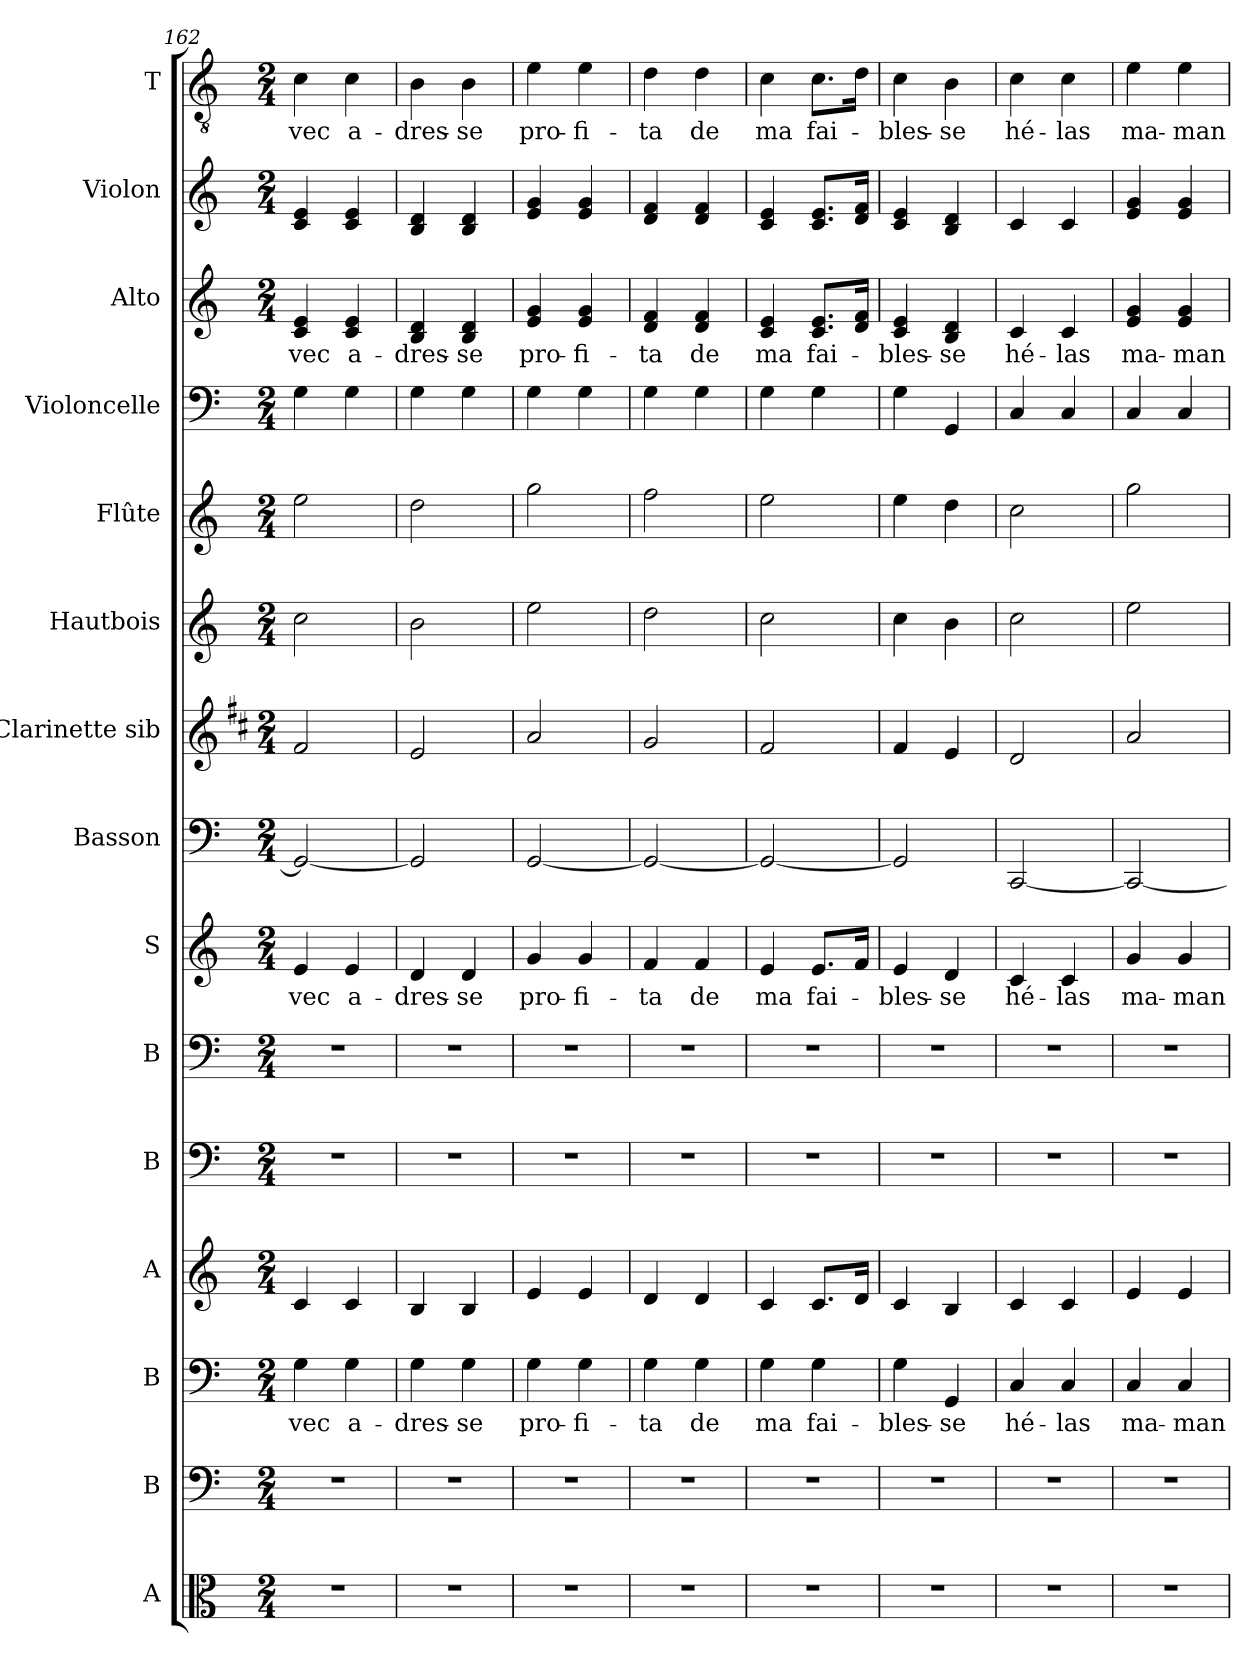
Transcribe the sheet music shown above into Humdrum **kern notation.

**kern	**kern	**kern	**text	**kern	**kern	**kern	**kern	**text	**kern	**kern	**kern	**kern	**kern	**kern	**text	**kern	**kern	**text
*part15	*part14	*part13	*part13	*part12	*part11	*part10	*part9	*part9	*part8	*part7	*part6	*part5	*part4	*part3	*part3	*part2	*part1	*part1
*staff15	*staff14	*staff13	*staff13	*staff12	*staff11	*staff10	*staff9	*staff9	*staff8	*staff7	*staff6	*staff5	*staff4	*staff3	*staff3	*staff2	*staff1	*staff1
*I"A	*I"B	*I"B	*	*I"A	*I"B	*I"B	*I"S	*	*I"Basson	*I"Clarinette sib	*I"Hautbois	*I"Flûte	*I"Violoncelle	*I"Alto	*	*I"Violon	*I"T	*
*I'A	*I'B	*I'B	*	*I'A	*I'B	*I'B	*I'S	*	*I'Bsn.	*I'Cl. Sib	*I'Hb.	*I'Fl.	*I'Vc.	*I'A	*	*I'Vln.	*I'T	*
*clefC3	*clefF4	*clefF4	*	*clefG2	*clefF4	*clefF4	*clefG2	*	*clefF4	*clefG2	*clefG2	*clefG2	*clefF4	*clefG2	*	*clefG2	*clefGv2	*
*	*	*	*	*	*	*	*	*	*	*ITrd1c2	*	*	*	*	*	*	*	*
*k[]	*k[]	*k[]	*	*k[]	*k[]	*k[]	*k[]	*	*k[]	*k[]	*k[]	*k[]	*k[]	*k[]	*	*k[]	*k[]	*
*C:	*C:	*C:	*	*C:	*C:	*C:	*C:	*	*C:	*C:	*C:	*C:	*C:	*C:	*	*C:	*C:	*
*M2/4	*M2/4	*M2/4	*	*M2/4	*M2/4	*M2/4	*M2/4	*	*M2/4	*M2/4	*M2/4	*M2/4	*M2/4	*M2/4	*	*M2/4	*M2/4	*
=162	=162	=162	=162	=162	=162	=162	=162	=162	=162	=162	=162	=162	=162	=162	=162	=162	=162	=162
!	!	!	!LO:LY:b	!	!	!	!	!LO:LY:b	!	!	!	!	!	!	!LO:LY:b	!	!	!LO:LY:b
2r	2r	4G\	vec	4c/	2r	2r	4e/	vec	2GG/_	2e/	2cc\	2ee\	4G\	4c/ 4e/	vec	4c/ 4e/	4c\	vec
!	!	!	!LO:LY:b	!	!	!	!	!LO:LY:b	!	!	!	!	!	!	!LO:LY:b	!	!	!LO:LY:b
.	.	4G\	a-	4c/	.	.	4e/	a-	.	.	.	.	4G\	4c/ 4e/	a-	4c/ 4e/	4c\	a-
=163	=163	=163	=163	=163	=163	=163	=163	=163	=163	=163	=163	=163	=163	=163	=163	=163	=163	=163
!	!	!	!LO:LY:b	!	!	!	!	!LO:LY:b	!	!	!	!	!	!	!LO:LY:b	!	!	!LO:LY:b
2r	2r	4G\	-dres-	4B/	2r	2r	4d/	-dres-	2GG/]	2d/	2b\	2dd\	4G\	4B/ 4d/	-dres-	4B/ 4d/	4B\	-dres-
!	!	!	!LO:LY:b	!	!	!	!	!LO:LY:b	!	!	!	!	!	!	!LO:LY:b	!	!	!LO:LY:b
.	.	4G\	-se	4B/	.	.	4d/	-se	.	.	.	.	4G\	4B/ 4d/	-se	4B/ 4d/	4B\	-se
!!LO:PB:g=z
=164	=164	=164	=164	=164	=164	=164	=164	=164	=164	=164	=164	=164	=164	=164	=164	=164	=164	=164
!	!	!	!LO:LY:b	!	!	!	!	!LO:LY:b	!	!	!	!	!	!	!LO:LY:b	!	!	!LO:LY:b
2r	2r	4G\	pro-	4e/	2r	2r	4g/	pro-	[2GG/	2g/	2ee\	2gg\	4G\	4e/ 4g/	pro-	4e/ 4g/	4e\	pro-
!	!	!	!LO:LY:b	!	!	!	!	!LO:LY:b	!	!	!	!	!	!	!LO:LY:b	!	!	!LO:LY:b
.	.	4G\	-fi-	4e/	.	.	4g/	-fi-	.	.	.	.	4G\	4e/ 4g/	-fi-	4e/ 4g/	4e\	-fi-
=165	=165	=165	=165	=165	=165	=165	=165	=165	=165	=165	=165	=165	=165	=165	=165	=165	=165	=165
!	!	!	!LO:LY:b	!	!	!	!	!LO:LY:b	!	!	!	!	!	!	!LO:LY:b	!	!	!LO:LY:b
2r	2r	4G\	-ta	4d/	2r	2r	4f/	-ta	2GG/_	2f/	2dd\	2ff\	4G\	4d/ 4f/	-ta	4d/ 4f/	4d\	-ta
!	!	!	!LO:LY:b	!	!	!	!	!LO:LY:b	!	!	!	!	!	!	!LO:LY:b	!	!	!LO:LY:b
.	.	4G\	de	4d/	.	.	4f/	de	.	.	.	.	4G\	4d/ 4f/	de	4d/ 4f/	4d\	de
=166	=166	=166	=166	=166	=166	=166	=166	=166	=166	=166	=166	=166	=166	=166	=166	=166	=166	=166
!	!	!	!LO:LY:b	!	!	!	!	!LO:LY:b	!	!	!	!	!	!	!LO:LY:b	!	!	!LO:LY:b
2r	2r	4G\	ma	4c/	2r	2r	4e/	ma	2GG/_	2e/	2cc\	2ee\	4G\	4c/ 4e/	ma	4c/ 4e/	4c\	ma
!	!	!	!LO:LY:b	!	!	!	!	!LO:LY:b	!	!	!	!	!	!	!LO:LY:b	!	!	!LO:LY:b
.	.	4G\	fai-	8.c/L	.	.	8.e/L	fai-	.	.	.	.	4G\	8.c/ 8.e/L	fai-	8.c/ 8.e/L	8.c\L	fai-
.	.	.	.	16d/Jk	.	.	16f/Jk	.	.	.	.	.	.	16d/ 16f/Jk	.	16d/ 16f/Jk	16d\Jk	.
=167	=167	=167	=167	=167	=167	=167	=167	=167	=167	=167	=167	=167	=167	=167	=167	=167	=167	=167
!	!	!	!LO:LY:b	!	!	!	!	!LO:LY:b	!	!	!	!	!	!	!LO:LY:b	!	!	!LO:LY:b
2r	2r	4G\	-bles-	4c/	2r	2r	4e/	-bles-	2GG/]	4e/	4cc\	4ee\	4G\	4c/ 4e/	-bles-	4c/ 4e/	4c\	-bles-
!	!	!	!LO:LY:b	!	!	!	!	!LO:LY:b	!	!	!	!	!	!	!LO:LY:b	!	!	!LO:LY:b
.	.	4GG/	-se	4B/	.	.	4d/	-se	.	4d/	4b\	4dd\	4GG/	4B/ 4d/	-se	4B/ 4d/	4B\	-se
!!LO:PB:g=z
=168	=168	=168	=168	=168	=168	=168	=168	=168	=168	=168	=168	=168	=168	=168	=168	=168	=168	=168
!	!	!	!LO:LY:b	!	!	!	!	!LO:LY:b	!	!	!	!	!	!	!LO:LY:b	!	!	!LO:LY:b
2r	2r	4C/	hé-	4c/	2r	2r	4c/	hé-	[2CC/	2c/	2cc\	2cc\	4C/	4c/	hé-	4c/	4c\	hé-
!	!	!	!LO:LY:b	!	!	!	!	!LO:LY:b	!	!	!	!	!	!	!LO:LY:b	!	!	!LO:LY:b
.	.	4C/	-las	4c/	.	.	4c/	-las	.	.	.	.	4C/	4c/	-las	4c/	4c\	-las
=169	=169	=169	=169	=169	=169	=169	=169	=169	=169	=169	=169	=169	=169	=169	=169	=169	=169	=169
!	!	!	!LO:LY:b	!	!	!	!	!LO:LY:b	!	!	!	!	!	!	!LO:LY:b	!	!	!LO:LY:b
2r	2r	4C/	ma-	4e/	2r	2r	4g/	ma-	2CC/_	2g/	2ee\	2gg\	4C/	4e/ 4g/	ma-	4e/ 4g/	4e\	ma-
!	!	!	!LO:LY:b	!	!	!	!	!LO:LY:b	!	!	!	!	!	!	!LO:LY:b	!	!	!LO:LY:b
.	.	4C/	-man	4e/	.	.	4g/	-man	.	.	.	.	4C/	4e/ 4g/	-man	4e/ 4g/	4e\	-man
=	=	=	=	=	=	=	=	=	=	=	=	=	=	=	=	=	=	=
*-	*-	*-	*-	*-	*-	*-	*-	*-	*-	*-	*-	*-	*-	*-	*-	*-	*-	*-
